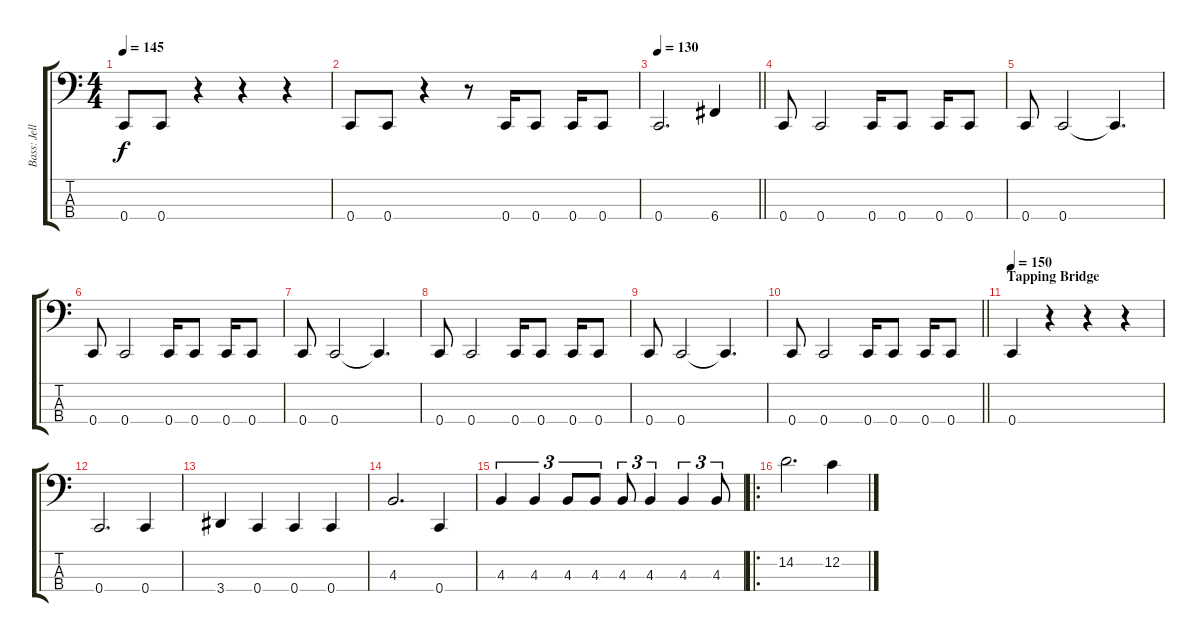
\track ("Bass: Jelle" "Bass: Jell") {instrument electricbasspick}
\staff {score tabs}
\tuning (F2 C2 G1 C1) {hide}
\ts (4 4)
\tempo 145
\clef f4
\ks c
0.4.8{dy f} 0.4.8 r.4 r.4 r.4 |
0.4.8 0.4.8 r.4 r.8 0.4.16 0.4.8 0.4.16 0.4.8 |
\tempo 130
\barLineRight lightlight
0.4.2{d} 6.4.4 |
\section ("" "")
0.4.8 0.4.2 0.4.16 0.4.8 0.4.16 0.4.8 |
0.4.8 0.4.2 0.4{t}.4{d} |
0.4.8 0.4.2 0.4.16 0.4.8 0.4.16 0.4.8 |
0.4.8 0.4.2 0.4{t}.4{d} |
0.4.8 0.4.2 0.4.16 0.4.8 0.4.16 0.4.8 |
0.4.8 0.4.2 0.4{t}.4{d} |
\barLineRight lightlight
0.4.8 0.4.2 0.4.16 0.4.8 0.4.16 0.4.8 |
\section ("" "Tapping Bridge")
\tempo 150
0.4.4 r.4 r.4 r.4 |
0.4.2{d} 0.4.4 |
3.4.4 0.4.4 0.4.4 0.4.4 |
4.3.2{d} 0.4.4 |
4.3.4{tu (3 2)} 4.3.4{tu (3 2)} 4.3.8{tu (3 2)} 4.3.8{tu (3 2)} 4.3.8{tu (3 2)} 4.3.4{tu (3 2)} 4.3.4{tu (3 2)} 4.3.8{tu (3 2)} |
\ro
14.2.2{d} 12.2.4
